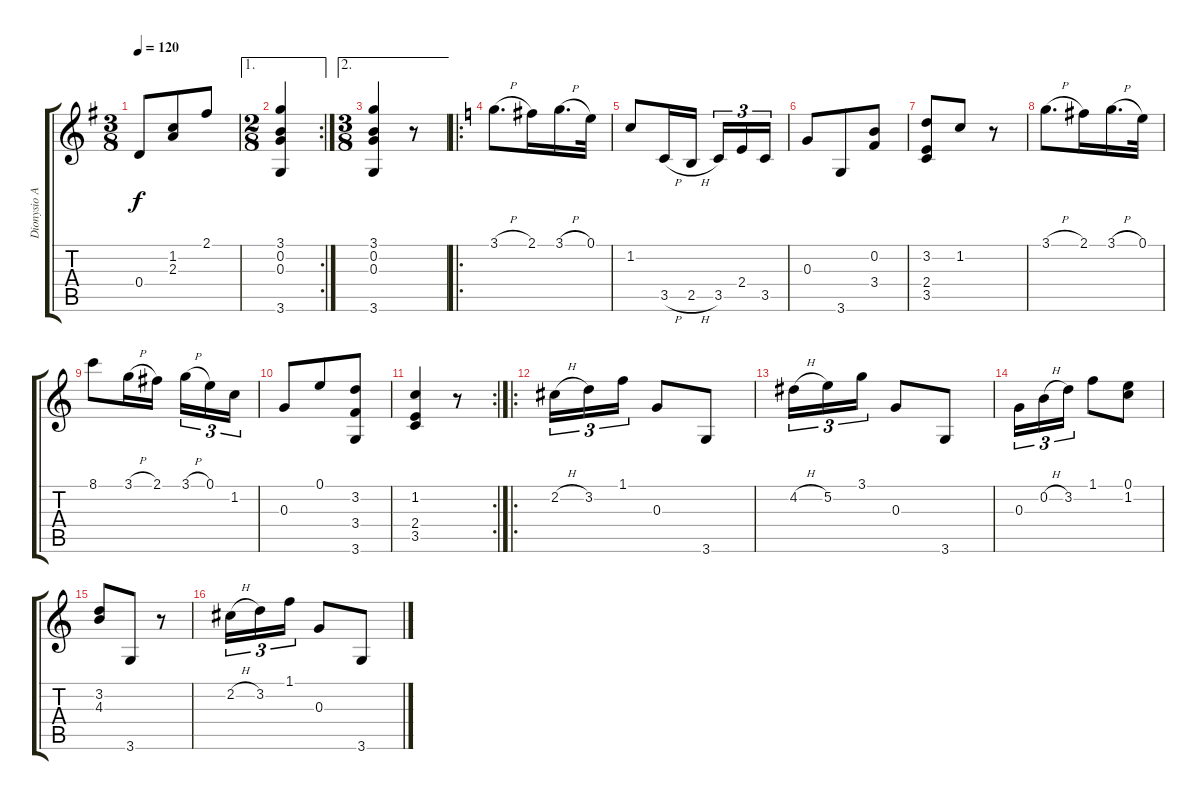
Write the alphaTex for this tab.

\track ("Dionysio Aguado" "Dionysio A") {instrument acousticguitarnylon}
\staff {score tabs}
\tuning (E4 B3 G3 D3 A2 E2) {hide}
\ts (3 8)
\tempo 120
\clef g2
\ks g
0.4.8{dy f} (1.2 2.3).8 2.1.8 |
\ae 1
\rc 2
\ts (2 8)
(3.1 0.2 0.3 3.6).4 |
\ae 2
\ts (3 8)
(3.1 0.2 0.3 3.6).4 r.8 |
\ro
\ks c
3.1{h}.8{d} 2.1.16 3.1{h}.16{d} 0.1.32 |
1.2.8 3.5{h}.16 2.5{h}.16 3.5.16{tu (3 2)} 2.4.16{tu (3 2)} 3.5.16{tu (3 2)} |
0.3.8 3.6.8 (0.2 3.4).8 |
(3.2 2.4 3.5).8 1.2.8 r.8 |
3.1{h}.8{d} 2.1.16 3.1{h}.16{d} 0.1.32 |
8.1.8 3.1{h}.16 2.1.16 3.1{h}.16{tu (3 2)} 0.1.16{tu (3 2)} 1.2.16{tu (3 2)} |
0.3.8 0.1.8 (3.2 3.4 3.6).8 |
\rc 2
(1.2 2.4 3.5).4 r.8 |
\ro
2.2{h}.16{tu (3 2)} 3.2.16{tu (3 2)} 1.1.16{tu (3 2)} 0.3.8 3.6.8 |
4.2{h}.16{tu (3 2)} 5.2.16{tu (3 2)} 3.1.16{tu (3 2)} 0.3.8 3.6.8 |
0.3.16{tu (3 2)} 0.2{h}.16{tu (3 2)} 3.2.16{tu (3 2)} 1.1.8 (0.1 1.2).8 |
(3.2 4.3).8 3.6.8 r.8 |
2.2{h}.16{tu (3 2)} 3.2.16{tu (3 2)} 1.1.16{tu (3 2)} 0.3.8 3.6.8
